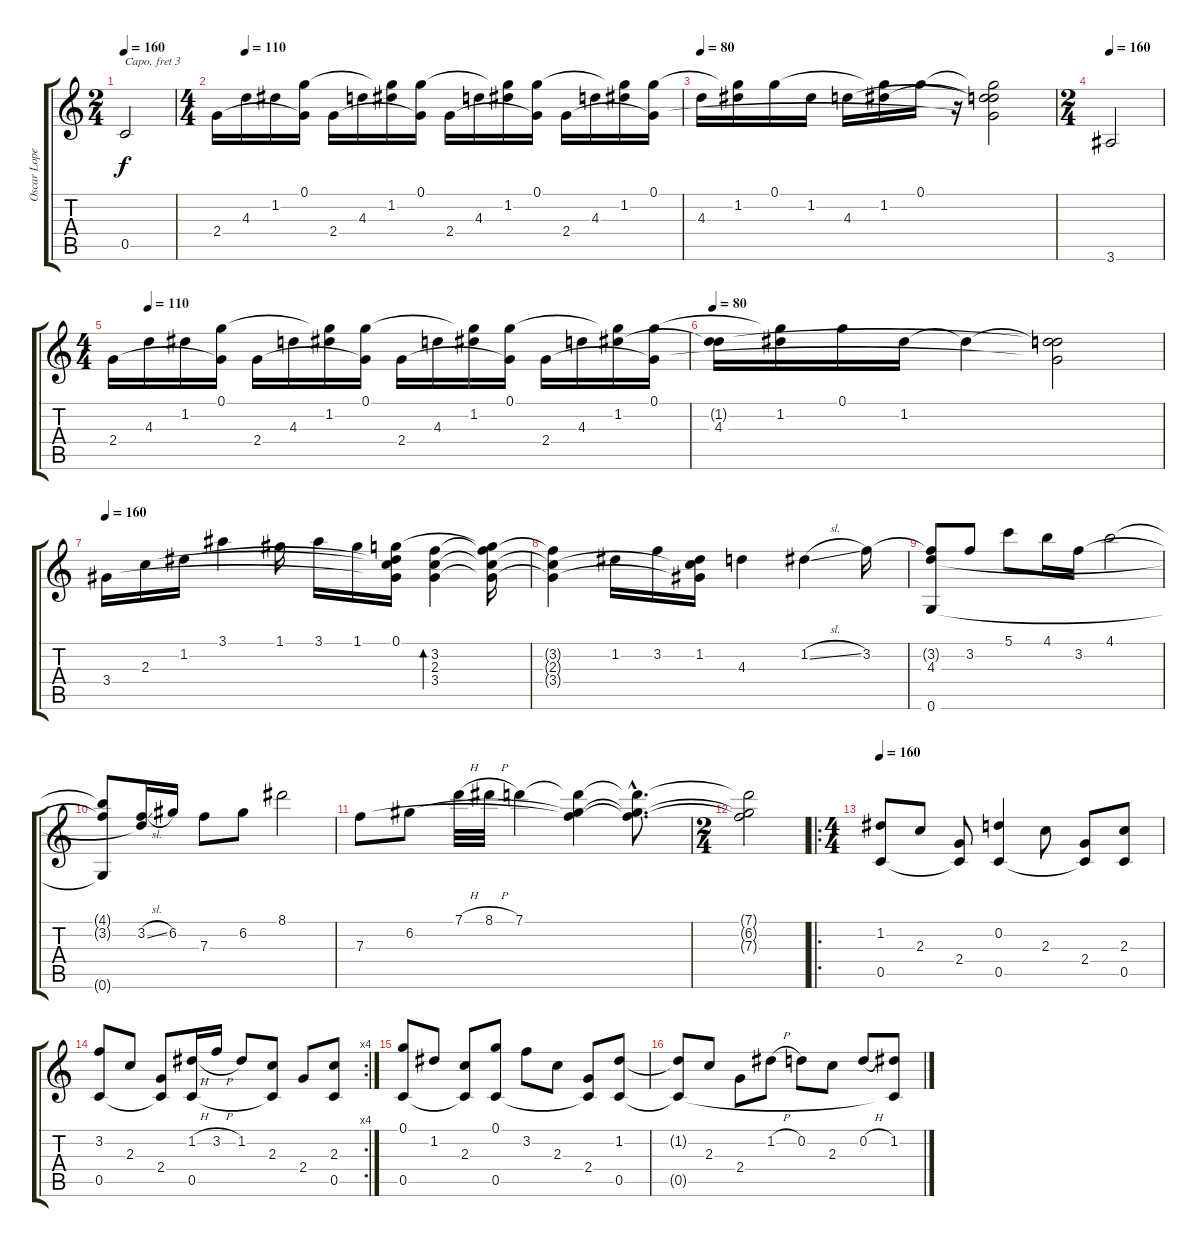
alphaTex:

\track ("Oscar Lopez" "Oscar Lope") {instrument acousticguitarnylon}
\staff {score tabs}
\capo 3
\tuning (E4 B3 G3 D3 A2 E2) {hide}
\ts (2 4)
\tempo 160
\clef g2
\ks c
0.5.2{dy f instrument acousticguitarnylon} |
\ts (4 4)
\tempo (110 0.0625)
2.4.16 4.3.16 1.2.16 (0.1 2.4{t}).16 2.4.16 4.3.16 (0.1{t} 1.2).16 (0.1 2.4{t}).16 2.4.16 4.3.16 (0.1{t} 1.2).16 (0.1 2.4{t}).16 2.4.16 4.3.16 (0.1{t} 1.2).16 (0.1 2.4{t}).16 |
\tempo 80
4.3.16 (0.1{t} 1.2).16 0.1.16 1.2.16 4.3.16 (0.1{t} 1.2).16 0.1.16 r.16 (0.1{t} 1.2{t} 4.3{t} 2.4{t}).2 |
\ts (2 4)
\tempo 160
3.6.2 |
\ts (4 4)
\tempo (110 0.0625)
2.4.16 4.3.16 1.2.16 (0.1 2.4{t}).16 2.4.16 4.3.16 (0.1{t} 1.2).16 (0.1 2.4{t}).16 2.4.16 4.3.16 (0.1{t} 1.2).16 (0.1 2.4{t}).16 2.4.16 4.3.16 (0.1{t} 1.2).16 (0.1 2.4{t}).16 |
\tempo 80
(1.2{t} 4.3).16 (0.1{t} 1.2).16 0.1.16 1.2.16 1.2{t}.4 (1.2{t} 4.3{t} 2.4{t}).2 |
\tempo 160
3.4.16 2.3.16 1.2.16 3.1.4 1.1.16 3.1.16 1.1.16 (0.1 1.2{t} 2.3{t} 3.4{t}).16 (3.2 2.3 3.4).4{bd 60} (0.1{t} 3.2{t} 2.3{t} 3.4{t}).16 |
(3.2{t} 2.3{t} 3.4{t}).4 1.2.16 3.2.16 (1.2 2.3{t} 3.4{t}).16 4.3.4 1.2{sl}.4 3.2.16 |
(3.2{t} 4.3 0.6).8 3.2.8 5.1.8 4.1.16 3.2.16 4.1.2 |
(4.1{t} 3.2{t} 0.6{t}).8 (3.2{sl} 4.3{t}).16 6.2.16 7.3.8 6.2.8 8.1.2 |
7.3.8 6.2.8 7.1{h}.32 8.1{h}.32 7.1.4 (7.1{t} 6.2{t} 7.3{t}).4 (7.1{hac t} 6.2{hac t} 7.3{hac t}).8{d} |
\ts (2 4)
(7.1{t} 6.2{t} 7.3{t}).2 |
\ro
\ts (4 4)
\tempo 160
(1.2 0.5).8 2.3.8 (2.4 0.5{t}).8 (0.2 0.5).4 2.3.8 (2.4 0.5{t}).8 (2.3 0.5).8 |
\rc 4
(3.2 0.5).8 2.3.8 (2.4 0.5{t}).8 (1.2{h} 0.5).16 3.2{h}.16 1.2.8 (2.3 0.5{t}).8 2.4.8 (2.3 0.5).8 |
(0.1 0.5).8 1.2.8 (2.3 0.5{t}).8 (0.1 0.5).8 3.2.8 2.3.8 (2.4 0.5{t}).8 (1.2 0.5).8 |
(1.2{t} 0.5{t}).8 2.3.8 2.4.8 1.2{h}.8 0.2.8 2.3.8 0.2{h}.8 (1.2 0.5{t}).8
